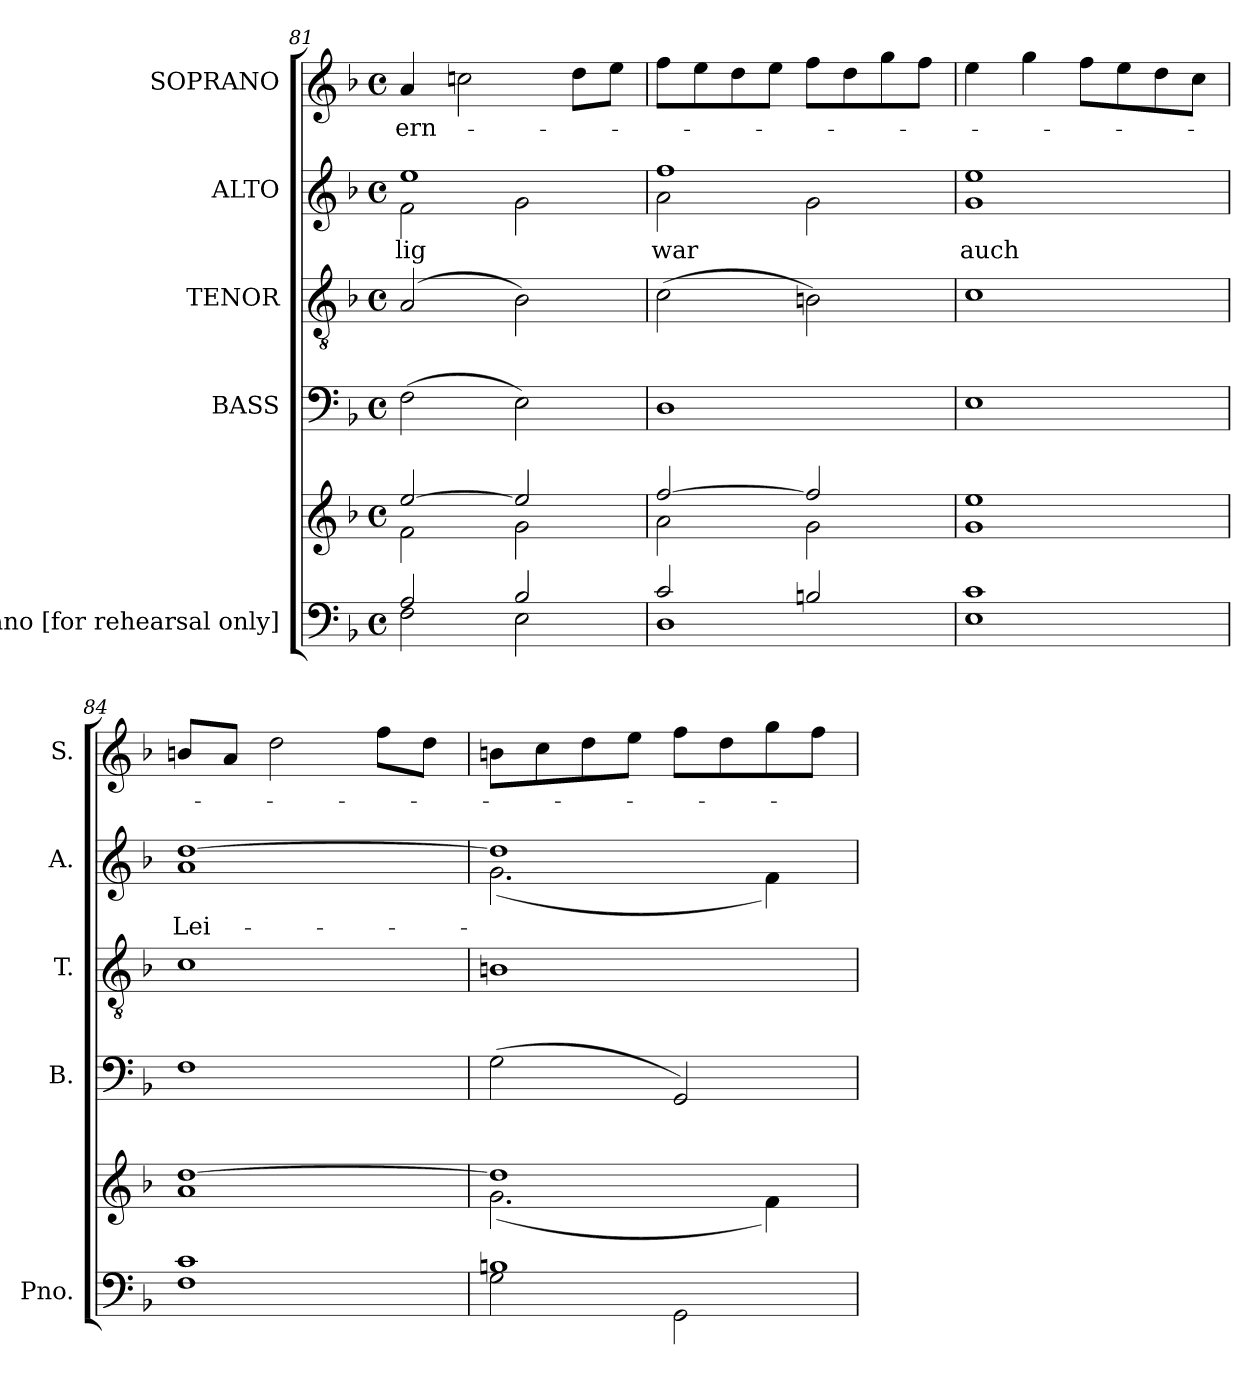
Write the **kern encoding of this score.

**kern	**kern	**kern	**kern	**kern	**text	**kern	**text
*part5	*part5	*part4	*part3	*part2	*part2	*part1	*part1
*staff6	*staff5	*staff4	*staff3	*staff2	*staff2	*staff1	*staff1
*I"Piano [for rehearsal only]	*	*I"BASS	*I"TENOR	*I"ALTO	*	*I"SOPRANO	*
*I'Pno.	*	*I'B.	*I'T.	*I'A.	*	*I'S.	*
*clefF4	*clefG2	*clefF4	*clefGv2	*clefG2	*	*clefG2	*
*	*	*	*ITrd7c12	*	*	*	*
*k[b-]	*k[b-]	*k[b-]	*k[b-]	*k[b-]	*	*k[b-]	*
*F:	*F:	*F:	*F:	*F:	*	*F:	*
*M4/4	*M4/4	*M4/4	*M4/4	*M4/4	*	*M4/4	*
*met(c)	*met(c)	*met(c)	*met(c)	*met(c)	*	*met(c)	*
=81	=81	=81	=81	=81	=81	=81	=81
*^	*^	*	*	*^	*	*	*
!	!	!	!	!	!	!	!	!LO:LY:b:color=#000000	!	!
!	!	!	!	!	!	!	!	!	!	!LO:LY:b:color=#000000
2Ai/	2Fi\	[>2eei/	2fi\	(2Fi\	(2AAi/	1eei	2fi\	-lig	4ai/	ern-
.	.	.	.	.	.	.	.	.	2ccni\	.
2B-i/	2Ei\	2eei/]	2gi\	2Ei\)	2BB-i\)	.	2gi\	.	.	.
.	.	.	.	.	.	.	.	.	8ddi\L	.
.	.	.	.	.	.	.	.	.	8eei\J	.
=82	=82	=82	=82	=82	=82	=82	=82	=82	=82	=82
!	!	!	!	!	!	!	!	!LO:LY:b:color=#000000	!	!
2ci/	1Di	[>2ffi/	2ai\	1Di	(2Ci\	1ffi	2ai\	war	8ffi\L	.
.	.	.	.	.	.	.	.	.	8eei\	.
.	.	.	.	.	.	.	.	.	8ddi\	.
.	.	.	.	.	.	.	.	.	8eei\J	.
2Bni/	.	2ffi/]	2gi\	.	2BBni\)	.	2gi\	.	8ffi\L	.
.	.	.	.	.	.	.	.	.	8ddi\	.
.	.	.	.	.	.	.	.	.	8ggi\	.
.	.	.	.	.	.	.	.	.	8ffi\J	.
!!LO:PB:g=z
=83	=83	=83	=83	=83	=83	=83	=83	=83	=83	=83
!	!	!	!	!	!	!	!	!LO:LY:b:color=#000000	!	!
1ci	1Ei	1eei	1gi	1Ei	1Ci	1eei	1gi	auch	4eei\	.
.	.	.	.	.	.	.	.	.	4ggi\	.
.	.	.	.	.	.	.	.	.	8ffi\L	.
.	.	.	.	.	.	.	.	.	8eei\	.
.	.	.	.	.	.	.	.	.	8ddi\	.
.	.	.	.	.	.	.	.	.	8cci\J	.
=84	=84	=84	=84	=84	=84	=84	=84	=84	=84	=84
!	!	!	!	!	!	!	!	!LO:LY:b:color=#000000	!	!
1ci	1Fi	[>1ddi	1ai	1Fi	1Ci	[>1ddi	1ai	Lei-	8bni/L	.
.	.	.	.	.	.	.	.	.	8ai/J	.
.	.	.	.	.	.	.	.	.	2ddi\	.
.	.	.	.	.	.	.	.	.	8ffi\L	.
.	.	.	.	.	.	.	.	.	8ddi\J	.
=85	=85	=85	=85	=85	=85	=85	=85	=85	=85	=85
1Bni	2Gi\	1ddi]	(2.gi\	(2Gi\	1BBni	1ddi]	(2.gi\	.	8bni\L	.
.	.	.	.	.	.	.	.	.	8cci\	.
.	.	.	.	.	.	.	.	.	8ddi\	.
.	.	.	.	.	.	.	.	.	8eei\J	.
.	2GGi\	.	.	2GGi/)	.	.	.	.	8ffi\L	.
.	.	.	.	.	.	.	.	.	8ddi\	.
.	.	.	4fi\)	.	.	.	4fi\)	.	8ggi\	.
.	.	.	.	.	.	.	.	.	8ffi\J	.
*v	*v	*	*	*	*	*v	*v	*	*	*
*	*v	*v	*	*	*	*	*	*
=	=	=	=	=	=	=	=
*-	*-	*-	*-	*-	*-	*-	*-
